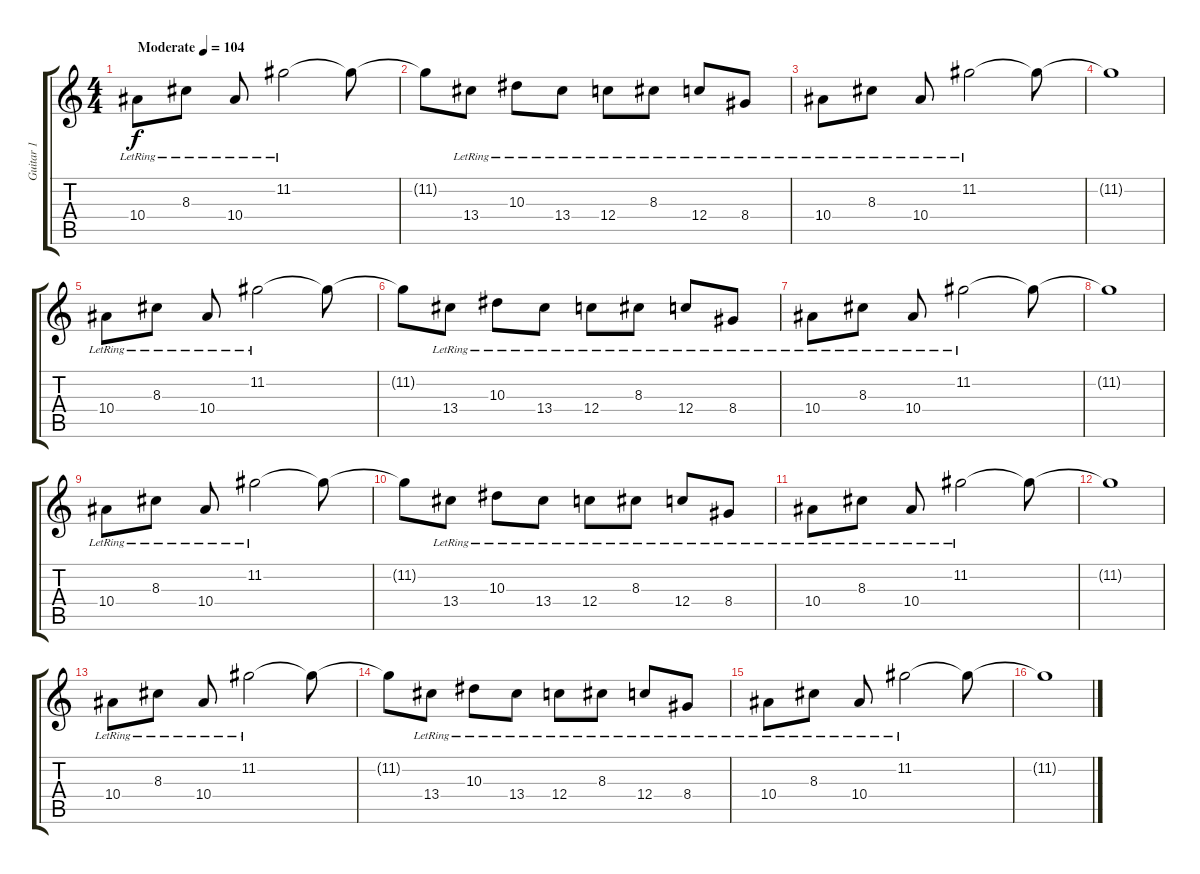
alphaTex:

\track ("Guitar 1" "Guitar 1") {instrument acousticguitarsteel}
\staff {score tabs}
\tuning (D4 A3 F3 C3 G2 C2) {hide}
\ts (4 4)
\tempo (104 "Moderate")
\clef g2
\ks c
10.4{lr}.8{dy f instrument acousticguitarsteel} 8.3{lr}.8 10.4{lr}.8 11.2{lr}.2 11.2{t}.8 |
11.2{t}.8 13.4{lr}.8 10.3{lr}.8 13.4{lr}.8 12.4{lr}.8 8.3{lr}.8 12.4{lr}.8 8.4{lr}.8 |
10.4{lr}.8 8.3{lr}.8 10.4{lr}.8 11.2{lr}.2 11.2{t}.8 |
11.2{t}.1 |
10.4{lr}.8 8.3{lr}.8 10.4{lr}.8 11.2{lr}.2 11.2{t}.8 |
11.2{t}.8 13.4{lr}.8 10.3{lr}.8 13.4{lr}.8 12.4{lr}.8 8.3{lr}.8 12.4{lr}.8 8.4{lr}.8 |
10.4{lr}.8 8.3{lr}.8 10.4{lr}.8 11.2{lr}.2 11.2{t}.8 |
11.2{t}.1 |
10.4{lr}.8 8.3{lr}.8 10.4{lr}.8 11.2{lr}.2 11.2{t}.8 |
11.2{t}.8 13.4{lr}.8 10.3{lr}.8 13.4{lr}.8 12.4{lr}.8 8.3{lr}.8 12.4{lr}.8 8.4{lr}.8 |
10.4{lr}.8 8.3{lr}.8 10.4{lr}.8 11.2{lr}.2 11.2{t}.8 |
11.2{t}.1 |
10.4{lr}.8 8.3{lr}.8 10.4{lr}.8 11.2{lr}.2 11.2{t}.8 |
11.2{t}.8 13.4{lr}.8 10.3{lr}.8 13.4{lr}.8 12.4{lr}.8 8.3{lr}.8 12.4{lr}.8 8.4{lr}.8 |
10.4{lr}.8 8.3{lr}.8 10.4{lr}.8 11.2{lr}.2 11.2{t}.8 |
11.2{t}.1
